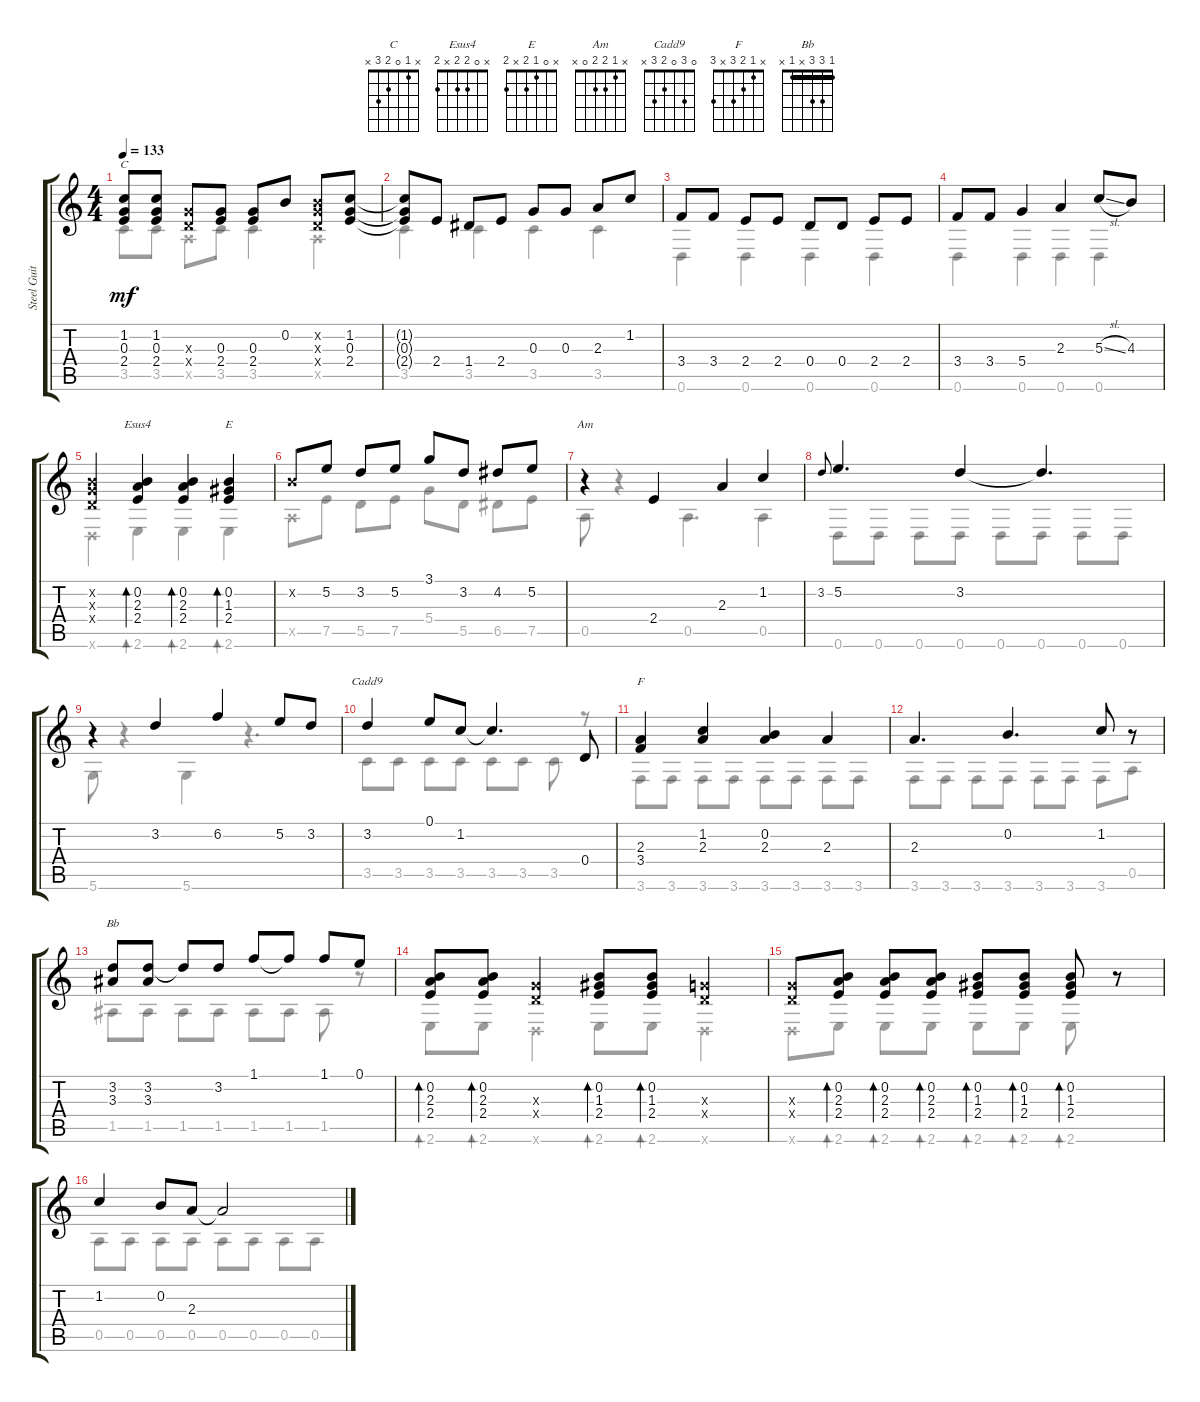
\track ("Steel Guitar" "Steel Guit") {instrument acousticguitarsteel}
\staff {score tabs}
\tuning (E4 B3 G3 D3 A2 D2) {hide}
\chord ("C" x 1 0 2 3 x)
\chord ("Esus4" x 0 2 2 x 2)
\chord ("E" x 0 1 2 x 2)
\chord ("Am" x 1 2 2 0 x)
\chord ("Cadd9" 0 3 0 2 3 x)
\chord ("F" x 1 2 3 x 3)
\chord ("Bb" 1 3 3 x 1 x) {barre 1}
\voice
\ts (4 4)
\tempo 133
\clef g2
\ks aminor
(1.2 0.3 2.4).8{ch "C" dy mf} (1.2 0.3 2.4).8 (0.3{x} 0.4{x}).8 (0.3 2.4).8 (0.3 2.4).8 0.2.8 (0.2{x} 0.3{x} 0.4{x}).8 (1.2 0.3 2.4).8 |
(1.2{t} 0.3{t} 2.4{t}).8 2.4.8 1.4.8 2.4.8 0.3.8 0.3.8 2.3.8 1.2.8 |
3.4.8 3.4.8 2.4.8 2.4.8 0.4.8 0.4.8 2.4.8 2.4.8 |
3.4.8 3.4.8 5.4.4 2.3.4 5.3{sl}.8 4.3.8 |
(0.2{x} 0.3{x} 0.4{x}).4 (0.2 2.3 2.4).4{bd 30 ch "Esus4"} (0.2 2.3 2.4).4{bd 30} (0.2 1.3 2.4).4{bd 30 ch "E"} |
0.2{x}.8 5.2.8 3.2.8 5.2.8 3.1.8 3.2.8 4.2.8 5.2.8 |
r.4{ch "Am"} 2.4.4 2.3.4 1.2.4 |
3.2.8{gr onbeat} 5.2.4{d} 3.2.4 3.2{t}.4{d} |
r.4 3.2.4 6.2.4 5.2.8 3.2.8 |
3.2.4{ch "Cadd9"} 0.1.8 1.2.8 1.2{t}.4{d} 0.4.8 |
(2.3 3.4).4{ch "F"} (1.2 2.3).4 (0.2 2.3).4 2.3.4 |
2.3.4{d} 0.2.4{d} 1.2.8 r.8 |
(3.2 3.3).8{ch "Bb"} (3.2 3.3).8 3.2{t}.8 3.2.8 1.1.8 1.1{t}.8 1.1.8 0.1.8 |
(0.2 2.3 2.4).8{bd 30} (0.2 2.3 2.4).8{bd 30} (0.3{x} 0.4{x}).4 (0.2 1.3 2.4).8{bd 30} (0.2 1.3 2.4).8{bd 30} (0.3{x} 0.4{x}).4 |
(0.3{x} 0.4{x}).8 (0.2 2.3 2.4).8{bd 30} (0.2 2.3 2.4).8{bd 30} (0.2 2.3 2.4).8{bd 30} (0.2 1.3 2.4).8{bd 30} (0.2 1.3 2.4).8{bd 30} (0.2 1.3 2.4).8{bd 30} r.8 |
1.2.4 0.2.8 2.3.8 2.3{t}.2
\voice
\clef g2
\ottava regular
\simile none
\ks aminor
3.5.8{dy mf} 3.5.8 0.5{x}.8 3.5.8 3.5.4 0.5{x}.4 |
3.5.4 3.5.4 3.5.4 3.5.4 |
0.6.4 0.6.4 0.6.4 0.6.4 |
0.6.4 0.6.4 0.6.4 0.6.4 |
0.6{x}.4 2.6.4{bd 30} 2.6.4{bd 30} 2.6.4{bd 30} |
0.5{x}.8 7.5.8 5.5.8 7.5.8 5.4.8 5.5.8 6.5.8 7.5.8 |
0.5.8 r.4 0.5.4{d} 0.5.4 |
0.6.8 0.6.8 0.6.8 0.6.8 0.6.8 0.6.8 0.6.8 0.6.8 |
5.6.8 r.4 5.6.4 r.4{d} |
3.5.8 3.5.8 3.5.8 3.5.8 3.5.8 3.5.8 3.5.8 r.8 |
3.6.8 3.6.8 3.6.8 3.6.8 3.6.8 3.6.8 3.6.8 3.6.8 |
3.6.8 3.6.8 3.6.8 3.6.8 3.6.8 3.6.8 3.6.8 0.5.8 |
1.5.8 1.5.8 1.5.8 1.5.8 1.5.8 1.5.8 1.5.8 r.8 |
2.6.8{bd 30} 2.6.8{bd 30} 0.6{x}.4 2.6.8{bd 30} 2.6.8{bd 30} 0.6{x}.4 |
0.6{x}.8 2.6.8{bd 30} 2.6.8{bd 30} 2.6.8{bd 30} 2.6.8{bd 30} 2.6.8{bd 30} 2.6.8{bd 30} r.8 |
0.5.8 0.5.8 0.5.8 0.5.8 0.5.8 0.5.8 0.5.8 0.5.8
